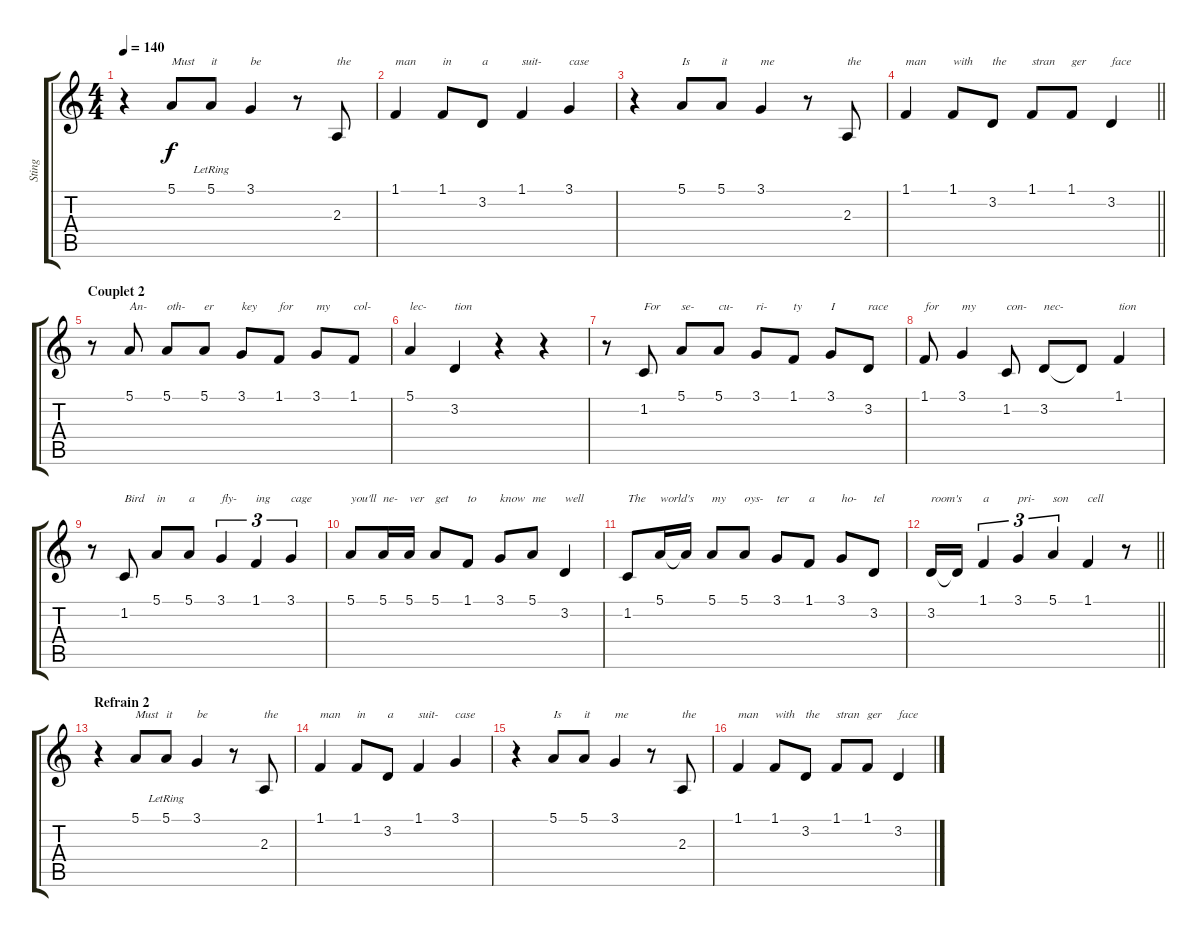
\track ("Sting" "Sting") {instrument oboe}
\staff {score tabs}
\tuning (E4 B3 G3 D3 A2 E2) {hide}
\ts (4 4)
\tempo 140
\clef g2
\ks c
r.4{dy f} 5.1.8{txt "Must"} 5.1{lr}.8{txt "it"} 3.1.4{txt "be"} r.8 2.3.8{txt "the"} |
1.1.4{txt "man"} 1.1.8{txt "in"} 3.2.8{txt "a"} 1.1.4{txt "suit-"} 3.1.4{txt "case"} |
r.4 5.1.8{txt "Is"} 5.1.8{txt "it"} 3.1.4{txt "me"} r.8 2.3.8{txt "the"} |
\barLineRight lightlight
1.1.4{txt "man"} 1.1.8{txt "with"} 3.2.8{txt "the"} 1.1.8{txt "stran"} 1.1.8{txt "ger"} 3.2.4{txt "face"} |
\section ("" "Couplet 2")
r.8 5.1.8{txt "An-"} 5.1.8{txt "oth-"} 5.1.8{txt "er"} 3.1.8{txt "key"} 1.1.8{txt "for"} 3.1.8{txt "my"} 1.1.8{txt "col-"} |
5.1.4{txt "lec-"} 3.2.4{txt "tion"} r.4 r.4 |
r.8 1.2.8{txt "For"} 5.1.8{txt "se-"} 5.1.8{txt "cu-"} 3.1.8{txt "ri-"} 1.1.8{txt "ty"} 3.1.8{txt "I"} 3.2.8{txt "race"} |
1.1.8{txt "for"} 3.1.4{txt "my"} 1.2.8{txt "con-"} 3.2.8{txt "nec-"} 3.2{t}.8 1.1.4{txt "tion"} |
r.8 1.2.8{txt "Bird"} 5.1.8{txt "in"} 5.1.8{txt "a"} 3.1.4{tu (3 2) txt "fly-"} 1.1.4{tu (3 2) txt "ing"} 3.1.4{tu (3 2) txt "cage"} |
5.1.8{txt "you'll"} 5.1.16{txt "ne-"} 5.1.16{txt "ver"} 5.1.8{txt "get"} 1.1.8{txt "to"} 3.1.8{txt "know"} 5.1.8{txt "me"} 3.2.4{txt "well"} |
1.2.8{txt "The"} 5.1.16{txt "world's"} 5.1{t}.16 5.1.8{txt "my"} 5.1.8{txt "oys-"} 3.1.8{txt "ter"} 1.1.8{txt "a"} 3.1.8{txt "ho-"} 3.2.8{txt "tel"} |
\barLineRight lightlight
3.2.16{txt "room's"} 3.2{t}.16 1.1.4{tu (3 2) txt "a"} 3.1.4{tu (3 2) txt "pri-"} 5.1.4{tu (3 2) txt "son"} 1.1.4{txt "cell"} r.8 |
\section ("" "Refrain 2")
r.4 5.1.8{txt "Must"} 5.1{lr}.8{txt "it"} 3.1.4{txt "be"} r.8 2.3.8{txt "the"} |
1.1.4{txt "man"} 1.1.8{txt "in"} 3.2.8{txt "a"} 1.1.4{txt "suit-"} 3.1.4{txt "case"} |
r.4 5.1.8{txt "Is"} 5.1.8{txt "it"} 3.1.4{txt "me"} r.8 2.3.8{txt "the"} |
1.1.4{txt "man"} 1.1.8{txt "with"} 3.2.8{txt "the"} 1.1.8{txt "stran"} 1.1.8{txt "ger"} 3.2.4{txt "face"}
